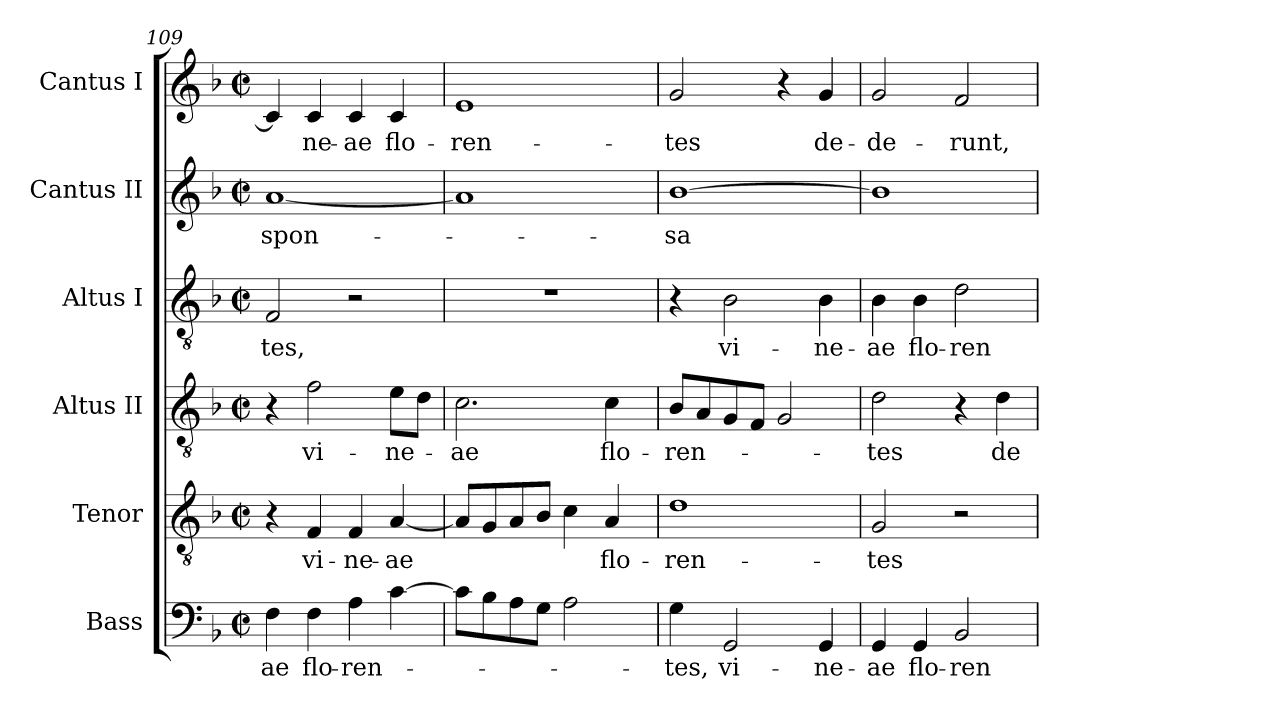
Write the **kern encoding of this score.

**kern	**text	**kern	**text	**kern	**text	**kern	**text	**kern	**text	**kern	**text
*part6	*part6	*part5	*part5	*part4	*part4	*part3	*part3	*part2	*part2	*part1	*part1
*staff6	*staff6	*staff5	*staff5	*staff4	*staff4	*staff3	*staff3	*staff2	*staff2	*staff1	*staff1
*I"Bass	*	*I"Tenor	*	*I"Altus II	*	*I"Altus I	*	*I"Cantus II	*	*I"Cantus I	*
*I'B.	*	*I'T.	*	*I'A. II	*	*I'A. I	*	*	*	*	*
*clefF4	*	*clefGv2	*	*clefGv2	*	*clefGv2	*	*clefG2	*	*clefG2	*
*	*	*ITrd7c12	*	*	*	*	*	*	*	*	*
*k[b-]	*	*k[b-]	*	*k[b-]	*	*k[b-]	*	*k[b-]	*	*k[b-]	*
*F:	*	*F:	*	*F:	*	*F:	*	*F:	*	*F:	*
*M2/2	*	*M2/2	*	*M2/2	*	*M2/2	*	*M2/2	*	*M2/2	*
*met(c|)	*	*met(c|)	*	*met(c|)	*	*met(c|)	*	*met(c|)	*	*met(c|)	*
=109	=109	=109	=109	=109	=109	=109	=109	=109	=109	=109	=109
!	!LO:LY:b:color=#000000	!	!	!	!	!	!	!	!	!	!
!	!	!	!	!	!	!	!LO:LY:b:color=#000000	!	!	!	!
!	!	!	!	!	!	!	!	!	!LO:LY:b:color=#000000	!	!
4Fi\	-ae	4r	.	4r	.	2Fi/	-tes,	[<1ai	spon-	4ci/]	.
!	!LO:LY:b:color=#000000	!	!	!	!	!	!	!	!	!	!
!	!	!	!LO:LY:b:color=#000000	!	!	!	!	!	!	!	!
!	!	!	!	!	!LO:LY:b:color=#000000	!	!	!	!	!	!
!	!	!	!	!	!	!	!	!	!	!	!LO:LY:b:color=#000000
4Fi\	flo-	4FFi/	vi-	2fi\	vi-	.	.	.	.	4ci/	-ne-
!	!LO:LY:b:color=#000000	!	!	!	!	!	!	!	!	!	!
!	!	!	!LO:LY:b:color=#000000	!	!	!	!	!	!	!	!
!	!	!	!	!	!	!	!	!	!	!	!LO:LY:b:color=#000000
4Ai\	-ren-	4FFi/	-ne-	.	.	2r	.	.	.	4ci/	-ae
!	!	!	!LO:LY:b:color=#000000	!	!	!	!	!	!	!	!
!	!	!	!	!	!LO:LY:b:color=#000000	!	!	!	!	!	!
!	!	!	!	!	!	!	!	!	!	!	!LO:LY:b:color=#000000
[>4ci\	.	[<4AAi/	-ae	8ei\L	-ne-	.	.	.	.	4ci/	flo-
.	.	.	.	8di\J	.	.	.	.	.	.	.
=110	=110	=110	=110	=110	=110	=110	=110	=110	=110	=110	=110
!	!	!	!	!	!LO:LY:b:color=#000000	!	!	!	!	!	!
!	!	!	!	!	!	!	!	!	!	!	!LO:LY:b:color=#000000
8ci\L]	.	8AAi/L]	.	2.ci\	-ae	1r	.	1ai]	.	1ei	-ren-
8B-i\	.	8GGi/	.	.	.	.	.	.	.	.	.
8Ai\	.	8AAi/	.	.	.	.	.	.	.	.	.
8Gi\J	.	8BB-i/J	.	.	.	.	.	.	.	.	.
2Ai\	.	4Ci\	.	.	.	.	.	.	.	.	.
!	!	!	!LO:LY:b:color=#000000	!	!	!	!	!	!	!	!
!	!	!	!	!	!LO:LY:b:color=#000000	!	!	!	!	!	!
.	.	4AAi/	flo-	4ci\	flo-	.	.	.	.	.	.
=111	=111	=111	=111	=111	=111	=111	=111	=111	=111	=111	=111
!	!LO:LY:b:color=#000000	!	!	!	!	!	!	!	!	!	!
!	!	!	!LO:LY:b:color=#000000	!	!	!	!	!	!	!	!
!	!	!	!	!	!LO:LY:b:color=#000000	!	!	!	!	!	!
!	!	!	!	!	!	!	!	!	!LO:LY:b:color=#000000	!	!
!	!	!	!	!	!	!	!	!	!	!	!LO:LY:b:color=#000000
4Gi\	-tes,	1Di	-ren-	8B-i/L	-ren-	4r	.	[>1b-i	-sa	2gi/	-tes
.	.	.	.	8Ai/	.	.	.	.	.	.	.
!	!LO:LY:b:color=#000000	!	!	!	!	!	!	!	!	!	!
!	!	!	!	!	!	!	!LO:LY:b:color=#000000	!	!	!	!
2GGi/	vi-	.	.	8Gi/	.	2B-i\	vi-	.	.	.	.
.	.	.	.	8Fi/J	.	.	.	.	.	.	.
.	.	.	.	2Gi/	.	.	.	.	.	4r	.
!	!LO:LY:b:color=#000000	!	!	!	!	!	!	!	!	!	!
!	!	!	!	!	!	!	!LO:LY:b:color=#000000	!	!	!	!
!	!	!	!	!	!	!	!	!	!	!	!LO:LY:b:color=#000000
4GGi/	-ne-	.	.	.	.	4B-i\	-ne-	.	.	4gi/	de-
=112	=112	=112	=112	=112	=112	=112	=112	=112	=112	=112	=112
!	!LO:LY:b:color=#000000	!	!	!	!	!	!	!	!	!	!
!	!	!	!LO:LY:b:color=#000000	!	!	!	!	!	!	!	!
!	!	!	!	!	!LO:LY:b:color=#000000	!	!	!	!	!	!
!	!	!	!	!	!	!	!LO:LY:b:color=#000000	!	!	!	!
!	!	!	!	!	!	!	!	!	!	!	!LO:LY:b:color=#000000
4GGi/	-ae	2GGi/	-tes	2di\	-tes	4B-i\	-ae	1b-i]	.	2gi/	-de-
!	!LO:LY:b:color=#000000	!	!	!	!	!	!	!	!	!	!
!	!	!	!	!	!	!	!LO:LY:b:color=#000000	!	!	!	!
4GGi/	flo-	.	.	.	.	4B-i\	flo-	.	.	.	.
!	!LO:LY:b:color=#000000	!	!	!	!	!	!	!	!	!	!
!	!	!	!	!	!	!	!LO:LY:b:color=#000000	!	!	!	!
!	!	!	!	!	!	!	!	!	!	!	!LO:LY:b:color=#000000
2BB-i/	-ren-	2r	.	4r	.	2di\	-ren-	.	.	2fi/	-runt,
!	!	!	!	!	!LO:LY:b:color=#000000	!	!	!	!	!	!
.	.	.	.	4di\	de-	.	.	.	.	.	.
=	=	=	=	=	=	=	=	=	=	=	=
*-	*-	*-	*-	*-	*-	*-	*-	*-	*-	*-	*-
